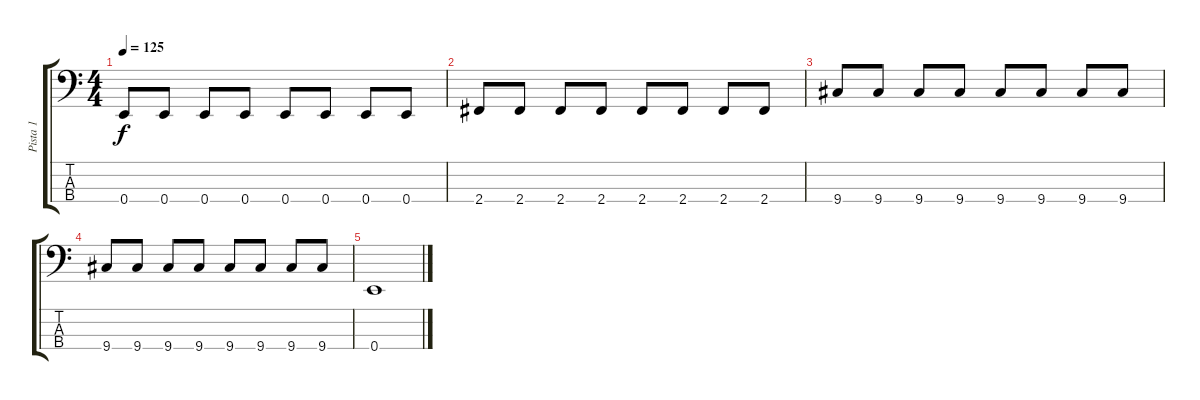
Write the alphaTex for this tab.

\track ("Pista 1" "Pista 1") {instrument electricbasspick}
\staff {score tabs}
\tuning (G2 D2 A1 E1) {hide}
\ts (4 4)
\tempo 125
\clef f4
\ks c
0.4.8{dy f} 0.4.8 0.4.8 0.4.8 0.4.8 0.4.8 0.4.8 0.4.8 |
2.4.8 2.4.8 2.4.8 2.4.8 2.4.8 2.4.8 2.4.8 2.4.8 |
9.4.8 9.4.8 9.4.8 9.4.8 9.4.8 9.4.8 9.4.8 9.4.8 |
9.4.8 9.4.8 9.4.8 9.4.8 9.4.8 9.4.8 9.4.8 9.4.8 |
0.4.1
